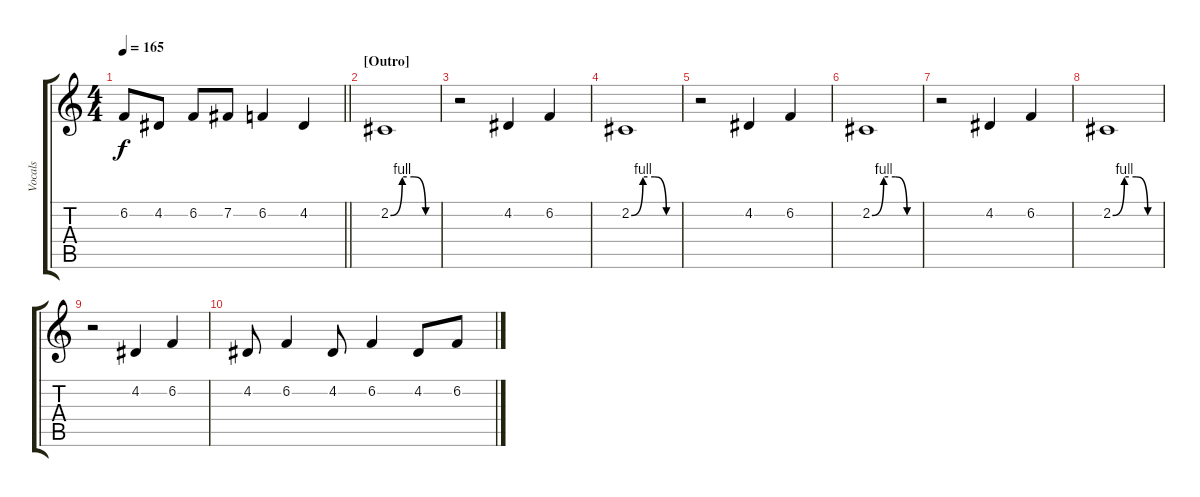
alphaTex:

\track ("Vocals" "Vocals") {instrument trombone}
\staff {score tabs}
\tuning (E4 B3 G3 D3 A2 E2) {hide}
\ts (4 4)
\tempo 165
\clef g2
\barLineRight lightlight
\ks c
6.2{t}.8{dy f} 4.2.8 6.2.8 7.2.8 6.2.4 4.2.4 |
\section ("" "[Outro]")
2.2{be (custom 0 0 15 4 30 4 45 0 60 0)}.1 |
r.2 4.2.4 6.2.4 |
2.2{be (custom 0 0 15 4 30 4 45 0 60 0)}.1 |
r.2 4.2.4 6.2.4 |
2.2{be (custom 0 0 15 4 30 4 45 0 60 0)}.1 |
r.2 4.2.4 6.2.4 |
2.2{be (custom 0 0 15 4 30 4 45 0 60 0)}.1 |
r.2 4.2.4 6.2.4 |
4.2.8 6.2.4 4.2.8 6.2.4 4.2.8 6.2.8
